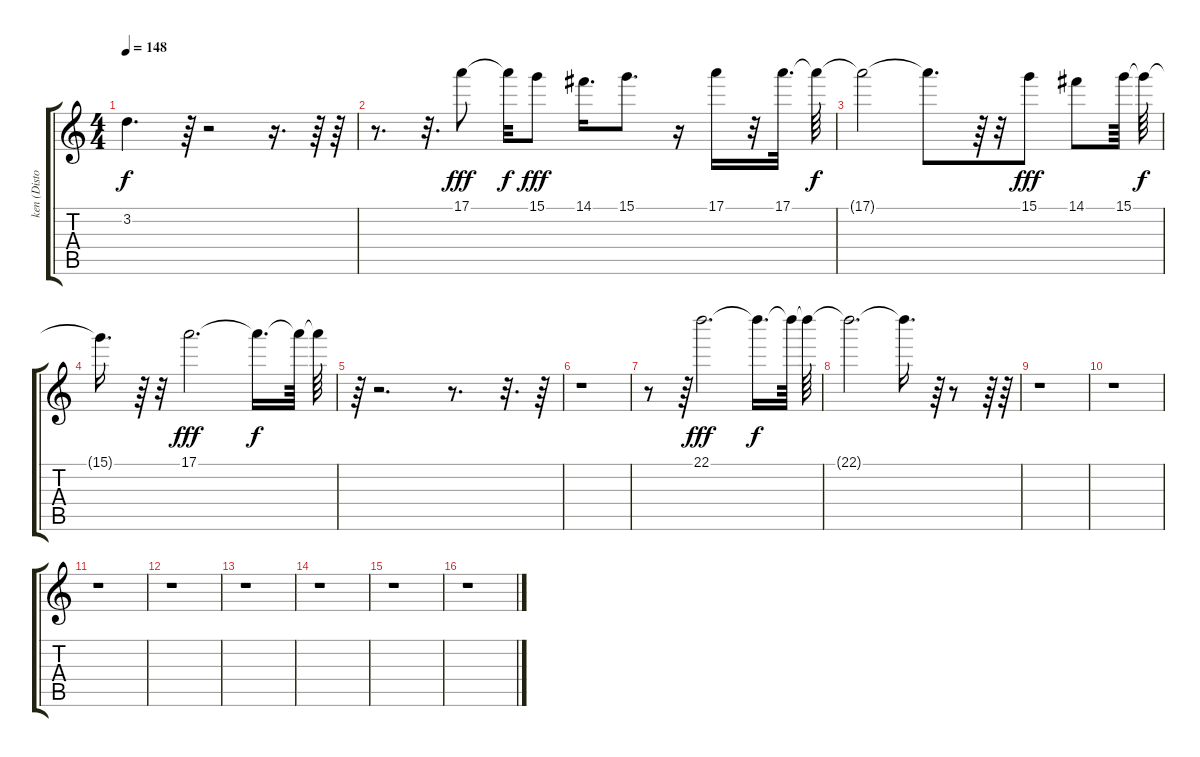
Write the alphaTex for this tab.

\track ("ken (Distortion Guitar)" "ken (Disto") {instrument distortionguitar}
\staff {score tabs}
\tuning (E4 B3 G3 D3 A2 E2) {hide}
\ts (4 4)
\tempo 148
\clef g2
\ks c
3.2{t}.4{d dy f} r.64 r.2 r.16{d} r.64 r.64 |
r.8{d} r.32{d} 17.1.8{dy fff} 17.1{t}.32{dy f} 15.1.8{dy fff} 14.1.16{d} 15.1.8{d} r.16 17.1.16 r.32 17.1.32{d} 17.1{t}.64{dy f} |
17.1{t}.2 17.1{t}.8{d} r.64 r.32 15.1.8{dy fff} 14.1.8 15.1.64 15.1{t}.64{dy f} |
15.1{t}.16{d} r.64 r.32 17.1.2{d dy fff} 17.1{t}.16{d dy f} 17.1{t}.64 17.1{t}.64 |
r.64 r.2{d} r.8{d} r.32{d} r.64 |
r.1 |
r.8 r.64 22.1.2{d dy fff} 22.1{t}.16{d dy f} 22.1{t}.64 22.1{t}.64 |
22.1{t}.2{d} 22.1{t}.16{d} r.64 r.8 r.64 r.64 |
r.1 |
r.1 |
r.1 |
r.1 |
r.1 |
r.1 |
r.1 |
r.1
